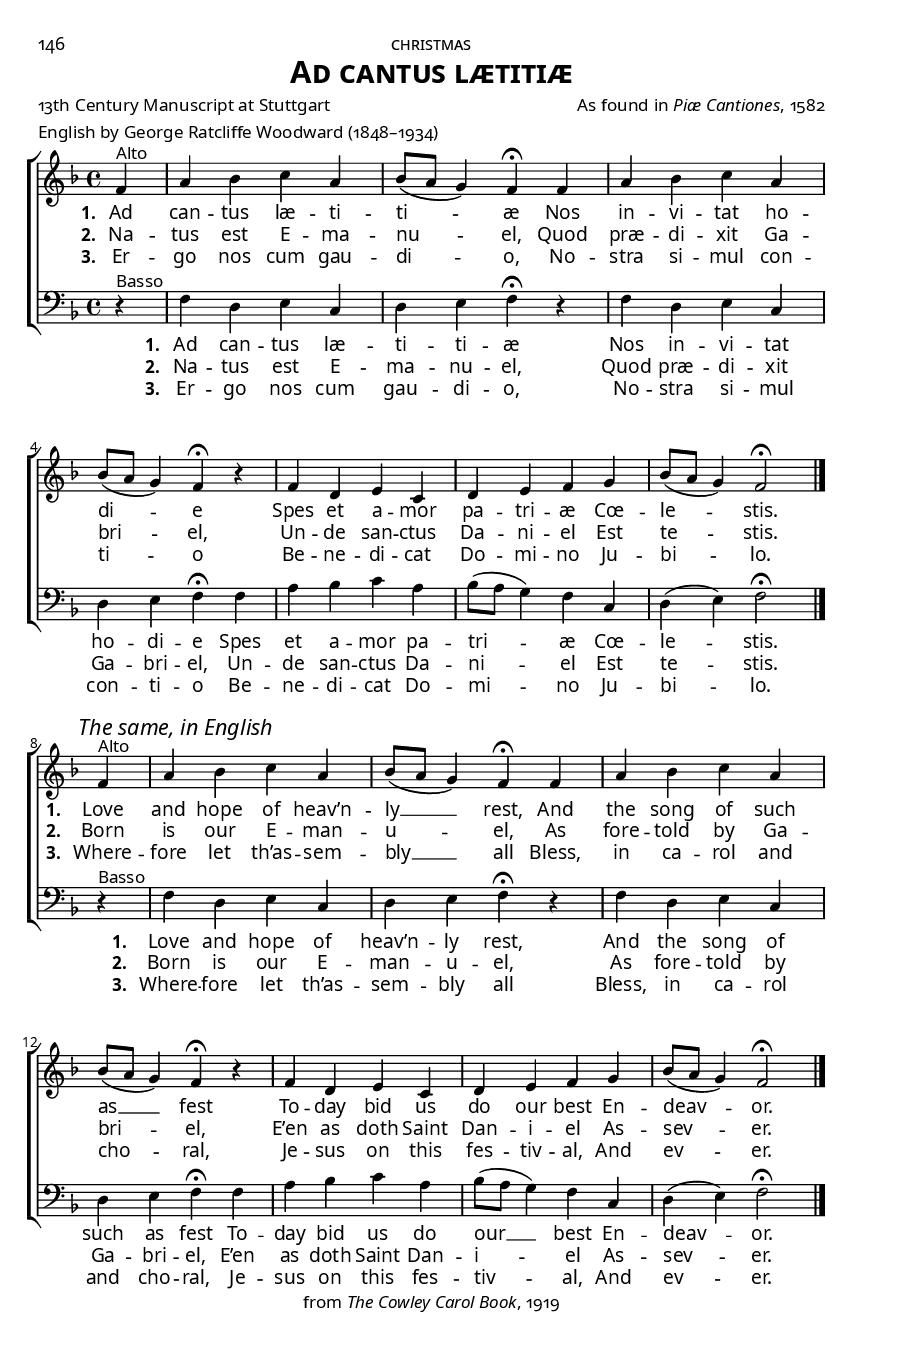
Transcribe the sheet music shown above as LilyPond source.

\version "2.14.2"
\include "util.ly"
\header {
  title = \markup{\override #'(font-name . "Garamond Premier Pro Semibold"){ \abs-fontsize #15 \smallCapsOldStyle"Ad cantus lætitiæ"}}
  poet = \markup\oldStyleNum"13th Century Manuscript at Stuttgart"
  meter = \markup\oldStyleNum"English by George Ratcliffe Woodward (1848–1934)"
  composer = \markup\concat  {"As found in " \italic "Piæ Cantiones" \oldStyleNum", 1582"}
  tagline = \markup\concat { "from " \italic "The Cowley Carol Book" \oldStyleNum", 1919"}
}
\paper {
  %print-all-headers = ##f
  paper-height = 9\in
  paper-width = 6\in
  indent = 0\in
  %system-system-spacing = #'((basic-distance . 10) (padding . 0))
  %system-system-spacing =
  %  #'((basic-distance . 0)
  %     (minimum-distance . 0)
  %     (padding . -0.35)
  %     (stretchability . 100))
  ragged-last-bottom = ##f
  ragged-bottom = ##f
  two-sided = ##t
  inner-margin = 0.5\in
  outer-margin = 0.25\in
  top-margin = 0.25\in
  bottom-margin = 0.25\in
  first-page-number = #146
  print-first-page-number = ##t
  headerLine = \markup{\override #'(font-name . "Garamond Premier Pro") \smallCapsOldStyle"christmas"}
  oddHeaderMarkup = \markup\fill-line{
     \override #'(font-name . "Garamond Premier Pro")\abs-fontsize #8.5
     \combine 
        \fill-line{"" \on-the-fly #print-page-number-check-first
        \oldStylePageNum""
        }
        \fill-line{\headerLine}
  }
  evenHeaderMarkup = \markup {
     \override #'(font-name . "Garamond Premier Pro")\abs-fontsize #8.5
     \combine
        \on-the-fly #print-page-number-check-first
        \oldStylePageNum""
        \fill-line{\headerLine}
  }
}
#(set-global-staff-size 15) \paper{ #(define fonts (make-pango-font-tree "GoudyOlSt BT" "Garamond Premier Pro" "Garamond Premier Pro" (/ 15 20))) }
global = {
  \key f \major
  \time 4/4
  \autoBeamOff
}

sopMusic = \relative c' {
  
}
sopWords = \lyricmode {
  
}

altoMusic = \relative c' {
  \oneVoice
  
  \partial 4 f4^"Alto" |
  a bes c a |
  bes8([ a] g4) f\fermata f |
  a bes c a |
  
  bes8[( a] g4) f\fermata b\rest |
  f d e c |
  d e f g |
  bes8[( a] g4) f2\fermata \bar "|." \break
  
  
  \once \override Score.RehearsalMark #'self-alignment-X = #LEFT
  \mark \markup \italic "The same, in English"
  \partial 4 f4^"Alto" |
  a bes c a |
  bes8([ a] g4) f\fermata f |
  a bes c a |
  
  bes8[( a] g4) f\fermata b\rest |
  f d e c |
  d e f g |
  bes8[( a] g4) f2\fermata \bar "|."
}
altoWords = \lyricmode {
  \set stanza = #"1. "
  Ad can -- tus læ -- ti -- ti -- æ
  Nos in -- vi -- tat ho -- di -- e
  Spes et a -- mor pa -- tri -- æ Cœ -- le -- stis.
  
  \set stanza = #"1. "
  Love and hope of heav’n -- ly __ rest,
  And the song of such as __ fest
  To -- day bid us do our best En -- deav -- or.
}
bassWords = \lyricmode {
  \set stanza = #"1. "
  Ad can -- tus læ -- ti -- ti -- æ
  Nos in -- vi -- tat ho -- di -- e
  Spes et a -- mor pa -- tri -- æ Cœ -- le -- stis.
  
  \set stanza = #"1. "
  Love and hope of heav’n -- ly rest,
  And the song of such as fest
  To -- day bid us do our __ best En -- deav -- or.
}
altoWordsII = \lyricmode {
%\markup\italic
  \set stanza = #"2. "
  Na -- tus est E -- ma -- nu -- el,
  Quod præ -- di -- xit Ga -- bri -- el,
  Un -- de san -- ctus Da -- ni -- el Est te -- stis.
  
  \set stanza = #"2. "
  Born is our E -- man -- u -- el,
  As fore -- told by Ga -- bri -- el,
  E’en as doth Saint Dan -- i -- el As -- sev -- er.
}
altoWordsIII = \lyricmode {
  \set stanza = #"3. "
  Er -- go nos cum gau -- di -- o,
  No -- stra si -- mul con -- ti -- o
  Be -- ne -- di -- cat Do -- mi -- no Ju -- bi -- lo.
  
  \set stanza = #"3. "
  Where -- fore let th’as -- sem -- bly __ all
  Bless, in ca -- rol and cho -- ral,
  Je -- sus on this fes -- tiv -- al, And ev -- er.
}

bassWordsIII = \lyricmode {
  \set stanza = #"3. "
  Er -- go nos cum gau -- di -- o,
  No -- stra si -- mul con -- ti -- o
  Be -- ne -- di -- cat Do -- mi -- no Ju -- bi -- lo.
  
  \set stanza = #"3. "
  Where -- fore let th’as -- sem -- bly all
  Bless, in ca -- rol and cho -- ral,
  Je -- sus on this fes -- tiv -- al, And ev -- er.
}
altoWordsIV = \lyricmode {
  \set stanza = #"4. "
  \set ignoreMelismata = ##t
}
altoWordsV = \lyricmode {
  \set stanza = #"5. "
  \set ignoreMelismata = ##t
}
altoWordsVI = \lyricmode {
  \set stanza = #"6. "
  \set ignoreMelismata = ##t
}
tenorMusic = \relative c' {
  
}
tenorWords = \lyricmode {

}

bassMusic = \relative c {
  \oneVoice
  
  d4\rest^"Basso" |
  f d e c |
  d e f\fermata r |
  f d e c |
  
  d e f\fermata f |
  a bes c a |
  bes8[( a] g4) f c |
  d( e) f2\fermata \bar "|."
  
  
  d4\rest^"Basso" |
  f d e c |
  d e f\fermata r |
  f d e c |
  
  d e f\fermata f |
  a bes c a |
  bes8[( a] g4) f c |
  d( e) f2\fermata \bar "|."
}

pianoRH = \relative c' {
  
}
pianoLH = \relative c' {
  
}

\score {
  <<
   \new ChoirStaff <<
    \new Staff = women <<
      \new Voice = "altos" { << \global \altoMusic >> }
    >>
    \new Lyrics = "altosIII"  \with { alignBelowContext = #"women" } \lyricsto "altos" \altoWordsIII
    \new Lyrics = "altosII"  \with { alignBelowContext = #"women" } \lyricsto "altos" \altoWordsII
    \new Lyrics = "altos"  \with { alignBelowContext = #"women" } \lyricsto "altos" \altoWords
   \new Staff = men <<
      \clef bass
      \new Voice = "basses" { << \global \bassMusic >> }
    >>
    \new Lyrics \with { alignBelowContext = #"men" } \lyricsto "basses" \bassWordsIII
    \new Lyrics \with { alignBelowContext = #"men" } \lyricsto "basses" \altoWordsII
    \new Lyrics \with { alignBelowContext = #"men" } \lyricsto "basses" \bassWords
  >>
%    \new PianoStaff << \new Staff { \new Voice { \pianoRH } } \new Staff { \clef "bass" \pianoLH } >>
  >>
  \layout {
    \context {
      \Score
      %\override SpacingSpanner #'base-shortest-duration = #(ly:make-moment 1 8)
      %\override SpacingSpanner #'common-shortest-duration = #(ly:make-moment 1 4)
    }
    \context {
      % Remove all empty staves
      % \Staff \RemoveEmptyStaves \override VerticalAxisGroup #'remove-first = ##t
    }
  }
  \midi {
    \tempo 4 = 90
    \set Staff.midiInstrument = "flute"
  
    \context {
      \Voice
      \remove "Dynamic_performer"
    }
  }
}
